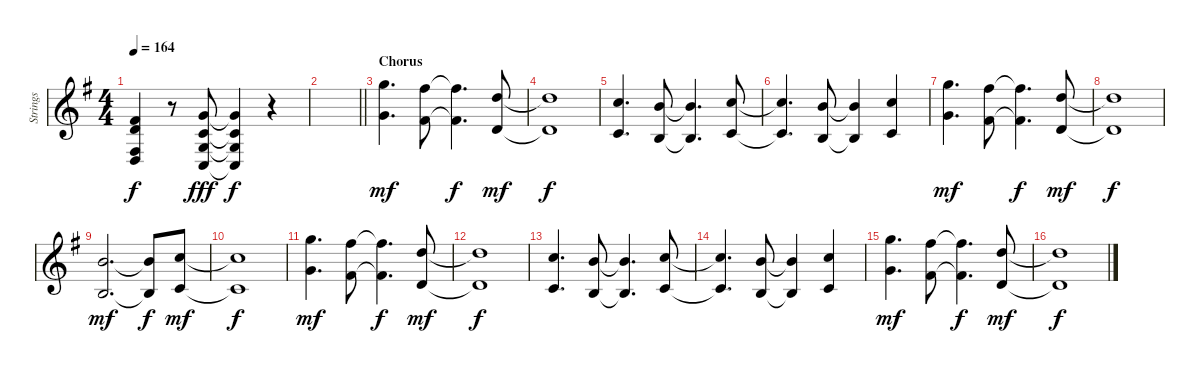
\track ("Strings" "Strings") {instrument stringensemble1}
\staff {score}
\tuning (E4 B3 G3 D3 A2 E2) {hide}
\ts (4 4)
\tempo 164
\clef g2
\ks eminor
(2.1{t} 3.2{t} 4.4{t} 5.5{t}).4{dy f} r.8 (3.1 1.2 0.3 3.5).8{dy fff} (3.1{t} 1.2{t} 0.3{t} 3.5{t}).4{dy f} r.4 |
\barLineRight lightlight
|
\section ("" "Chorus")
(15.1 12.3).4{d dy mf} (14.1 11.3).8 (14.1{t} 11.3{t}).4{d dy f} (10.1 7.3).8{dy mf} |
(10.1{t} 7.3{t}).1{dy f} |
(17.3 15.5).4{d} (16.3 14.5).8 (16.3{t} 14.5{t}).4{d} (17.3 15.5).8 |
(17.3{t} 15.5{t}).4{d} (16.3 14.5).8 (16.3{t} 14.5{t}).4 (17.3 15.5).4 |
(15.1 12.3).4{d dy mf} (14.1 11.3).8 (14.1{t} 11.3{t}).4{d dy f} (10.1 7.3).8{dy mf} |
(10.1{t} 7.3{t}).1{dy f} |
(16.3 14.5).2{d dy mf} (16.3{t} 14.5{t}).8{dy f} (17.3 15.5).8{dy mf} |
(17.3{t} 15.5{t}).1{dy f} |
(15.1 12.3).4{d dy mf} (14.1 11.3).8 (14.1{t} 11.3{t}).4{d dy f} (10.1 7.3).8{dy mf} |
(10.1{t} 7.3{t}).1{dy f} |
(17.3 15.5).4{d} (16.3 14.5).8 (16.3{t} 14.5{t}).4{d} (17.3 15.5).8 |
(17.3{t} 15.5{t}).4{d} (16.3 14.5).8 (16.3{t} 14.5{t}).4 (17.3 15.5).4 |
(15.1 12.3).4{d dy mf} (14.1 11.3).8 (14.1{t} 11.3{t}).4{d dy f} (10.1 7.3).8{dy mf} |
(10.1{t} 7.3{t}).1{dy f}
